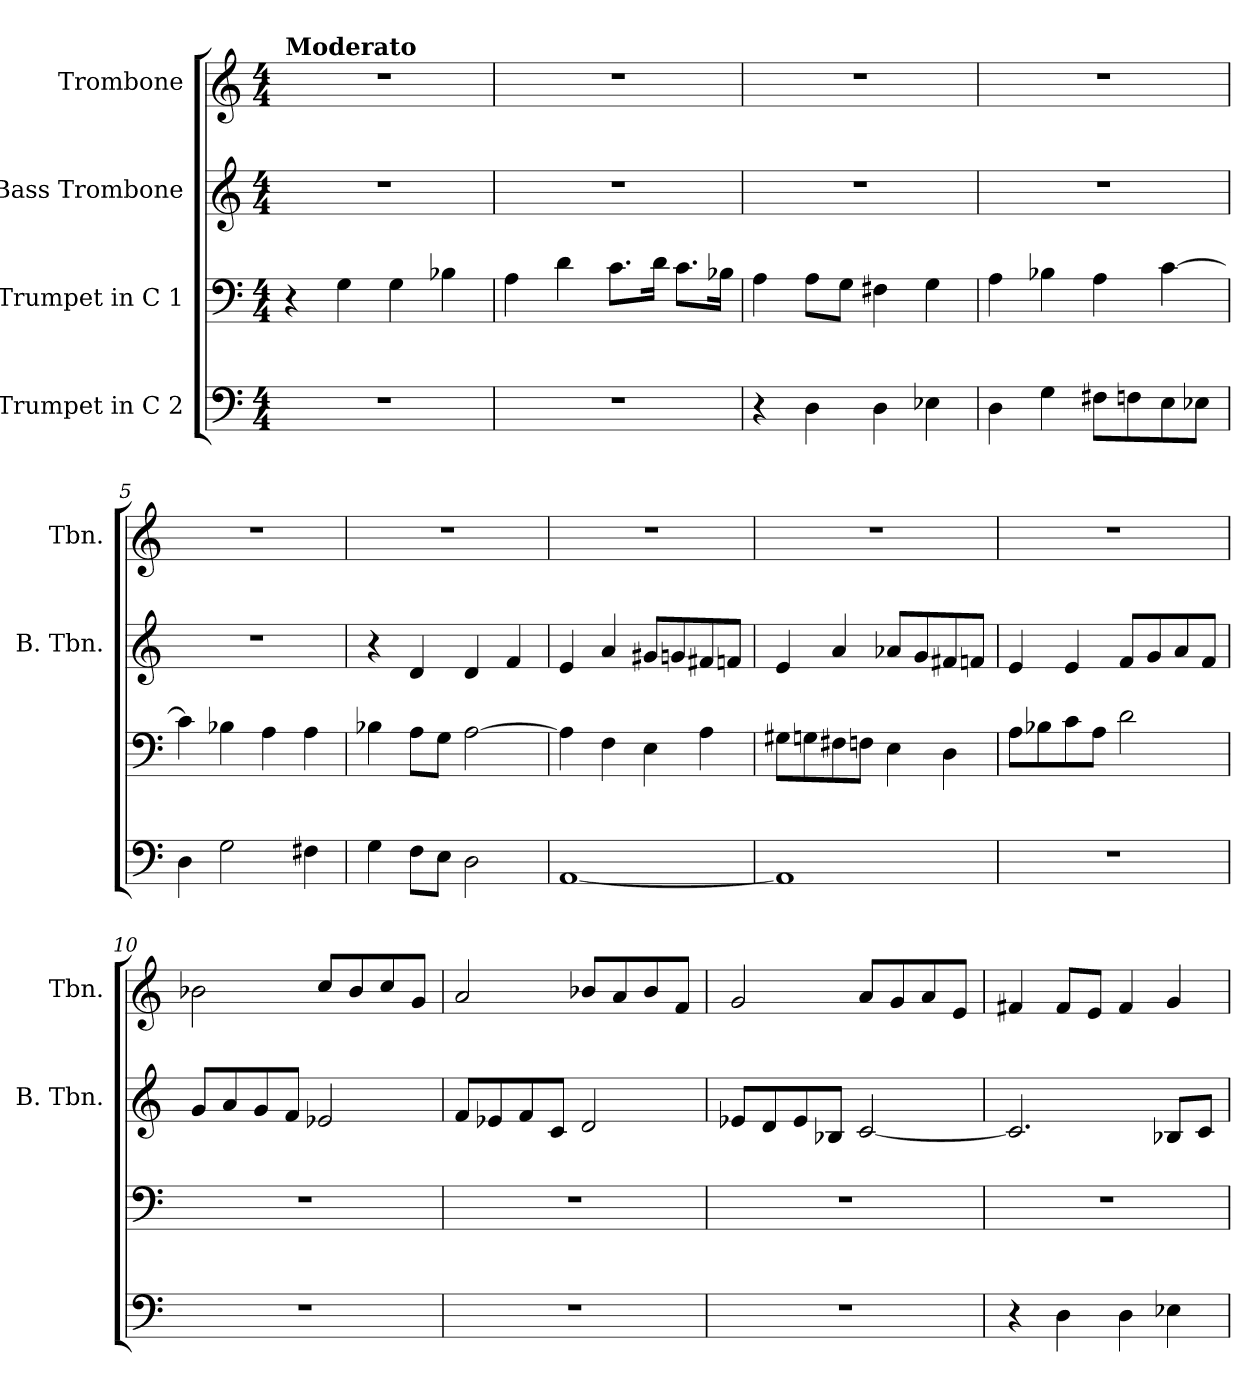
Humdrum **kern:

**kern	**kern	**kern	**kern
*part4	*part3	*part2	*part1
*staff4	*staff3	*staff2	*staff1
*I"Trumpet in C 2	*I"Trumpet in C 1	*I"Bass Trombone	*I"Trombone
*	*	*I'B. Tbn.	*I'Tbn.
*clefF4	*clefF4	*clefG2	*clefG2
*M4/4	*M4/4	*M4/4	*M4/4
=1	=1	=1	=1
!	!	!	!LO:TX:a:B:t=Moderato
1r	4r	1r	1r
.	4G\	.	.
.	4G\	.	.
.	4B-\	.	.
=2	=2	=2	=2
1r	4A\	1r	1r
.	4d\	.	.
.	8.c\L	.	.
.	16d\Jk	.	.
.	8.c\L	.	.
.	16B-\Jk	.	.
=3	=3	=3	=3
4r	4A\	1r	1r
4D\	8A\L	.	.
.	8G\J	.	.
4D\	4F#\	.	.
4E-\	4G\	.	.
=4	=4	=4	=4
4D\	4A\	1r	1r
4G\	4B-\	.	.
8F#\L	4A\	.	.
8Fn\	.	.	.
8E\	[4c\	.	.
8E-\J	.	.	.
!!LO:LB:g=z
=5	=5	=5	=5
4D\	4c\]	1r	1r
2G\	4B-\	.	.
.	4A\	.	.
4F#\	4A\	.	.
=6	=6	=6	=6
4G\	4B-\	4r	1r
8F\L	8A\L	4d/	.
8E\J	8G\J	.	.
2D\	[2A\	4d/	.
.	.	4f/	.
=7	=7	=7	=7
[1AA	4A\]	4e/	1r
.	4F\	4a/	.
.	4E\	8g#/L	.
.	.	8gn/	.
.	4A\	8f#/	.
.	.	8fn/J	.
=8	=8	=8	=8
1AA]	8G#\L	4e/	1r
.	8Gn\	.	.
.	8F#\	4a/	.
.	8Fn\J	.	.
.	4E\	8a-/L	.
.	.	8g/	.
.	4D\	8f#/	.
.	.	8fn/J	.
!!LO:LB:g=z
=9	=9	=9	=9
1r	8A\L	4e/	1r
.	8B-\	.	.
.	8c\	4e/	.
.	8A\J	.	.
.	2d\	8f/L	.
.	.	8g/	.
.	.	8a/	.
.	.	8f/J	.
=10	=10	=10	=10
1r	1r	8g/L	2b-\
.	.	8a/	.
.	.	8g/	.
.	.	8f/J	.
.	.	2e-/	8cc/L
.	.	.	8b-/
.	.	.	8cc/
.	.	.	8g/J
=11	=11	=11	=11
1r	1r	8f/L	2a/
.	.	8e-/	.
.	.	8f/	.
.	.	8c/J	.
.	.	2d/	8b-/L
.	.	.	8a/
.	.	.	8b-/
.	.	.	8f/J
=12	=12	=12	=12
1r	1r	8e-/L	2g/
.	.	8d/	.
.	.	8e-/	.
.	.	8B-/J	.
.	.	[2c/	8a/L
.	.	.	8g/
.	.	.	8a/
.	.	.	8e/J
!!LO:PB:g=z
=13	=13	=13	=13
4r	1r	2.c/]	4f#/
4D\	.	.	8f#/L
.	.	.	8e/J
4D\	.	.	4f#/
4E-\	.	8B-/L	4g/
.	.	8c/J	.
=	=	=	=
*-	*-	*-	*-
